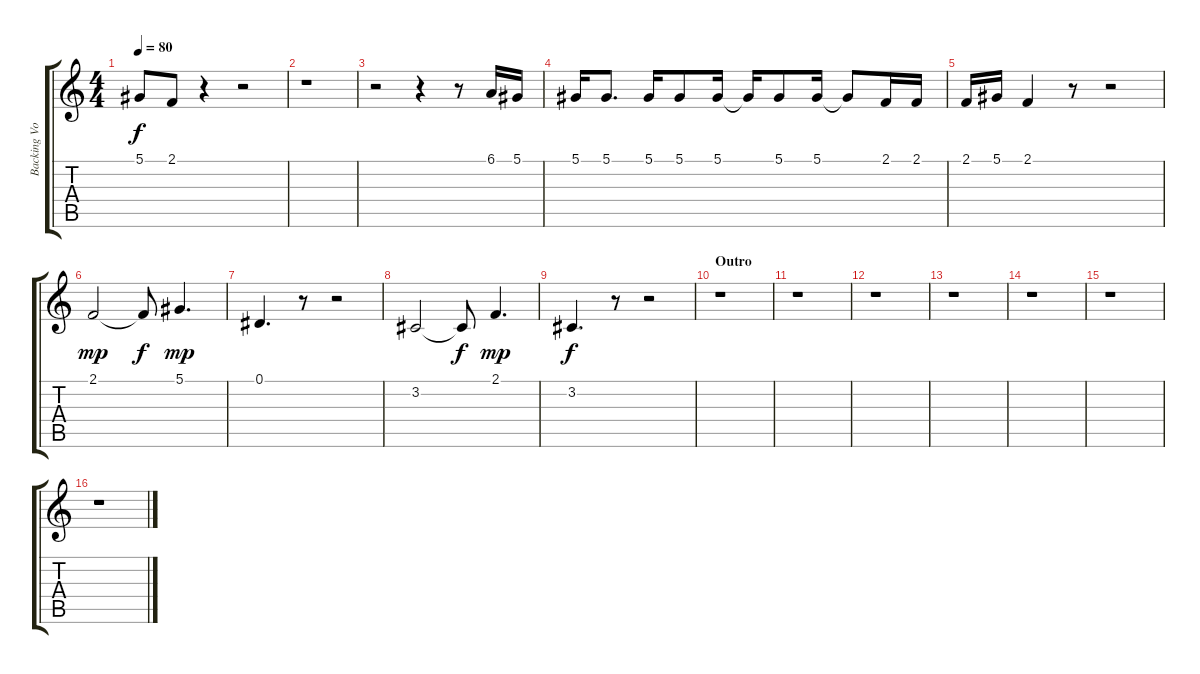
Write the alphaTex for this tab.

\track ("Backing Voice" "Backing Vo") {instrument lead2sawtooth}
\staff {score tabs}
\tuning (Eb4 Bb3 Gb3 Db3 Ab2 Eb2) {hide}
\ts (4 4)
\tempo 80
\clef g2
\ks c
5.1.8{dy f} 2.1.8 r.4 r.2 |
r.1 |
r.2 r.4 r.8 6.1.16 5.1.16 |
5.1.16 5.1.8{d} 5.1.16 5.1.8 5.1.16 5.1{t}.16 5.1.8 5.1.16 5.1{t}.8 2.1.16 2.1.16 |
2.1.16 5.1.16 2.1.4 r.8 r.2 |
2.1.2{dy mp} 2.1{t}.8{dy f} 5.1.4{d dy mp} |
0.1.4{d} r.8 r.2 |
3.2.2 3.2{t}.8{dy f} 2.1.4{d dy mp} |
3.2.4{d dy f} r.8 r.2 |
\section ("" "Outro")
r.1 |
r.1 |
r.1 |
r.1 |
r.1 |
r.1 |
r.1
